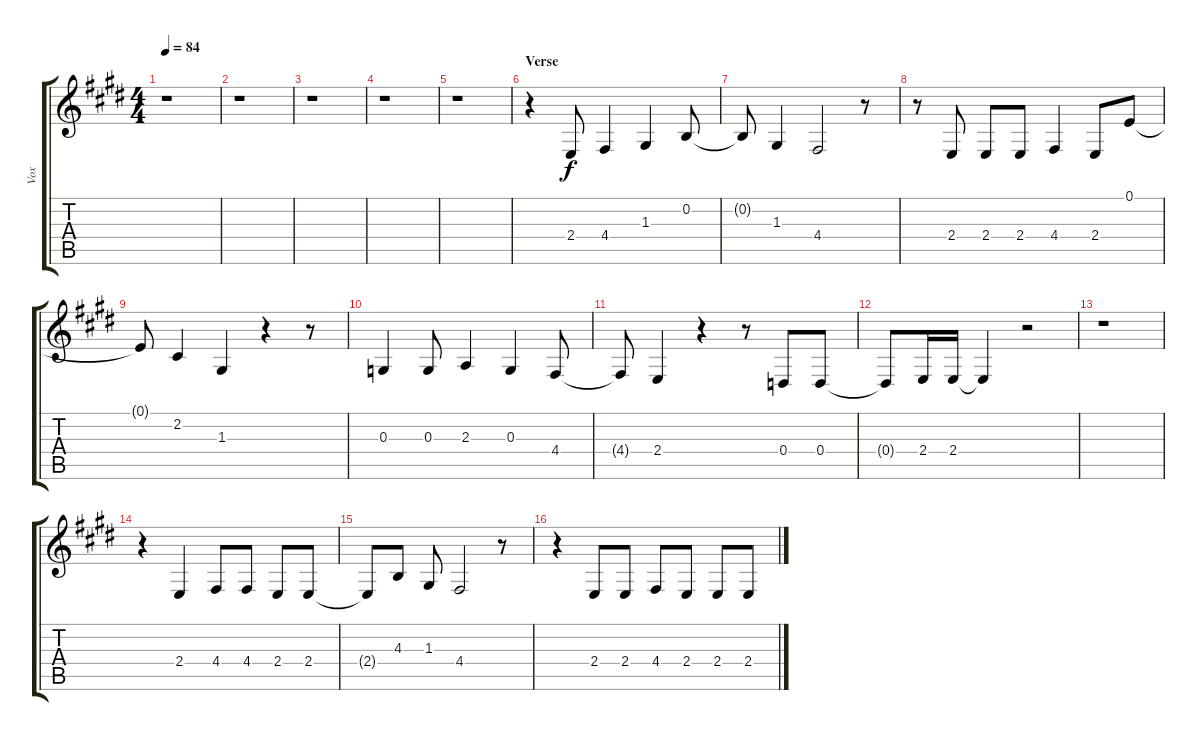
\track ("Vox" "Vox") {instrument bassoon}
\staff {score tabs}
\tuning (E4 B3 G3 D3 A2 E2) {hide}
\ts (4 4)
\tempo 84
\clef g2
\ks e
r.1{dy f instrument bassoon} |
r.1 |
r.1 |
r.1 |
r.1 |
\section ("" "Verse")
r.4 2.4.8 4.4.4 1.3.4 0.2.8 |
0.2{t}.8 1.3.4 4.4.2 r.8 |
r.8 2.4.8 2.4.8 2.4.8 4.4.4 2.4.8 0.1.8 |
0.1{t}.8 2.2.4 1.3.4 r.4 r.8 |
0.3.4 0.3.8 2.3.4 0.3.4 4.4.8 |
4.4{t}.8 2.4.4 r.4 r.8 0.4.8 0.4.8 |
0.4{t}.8 2.4.16 2.4.16 2.4{t}.4 r.2 |
r.1 |
r.4 2.4.4 4.4.8 4.4.8 2.4.8 2.4.8 |
2.4{t}.8 4.3.8 1.3.8 4.4.2 r.8 |
r.4 2.4.8 2.4.8 4.4.8 2.4.8 2.4.8 2.4.8
